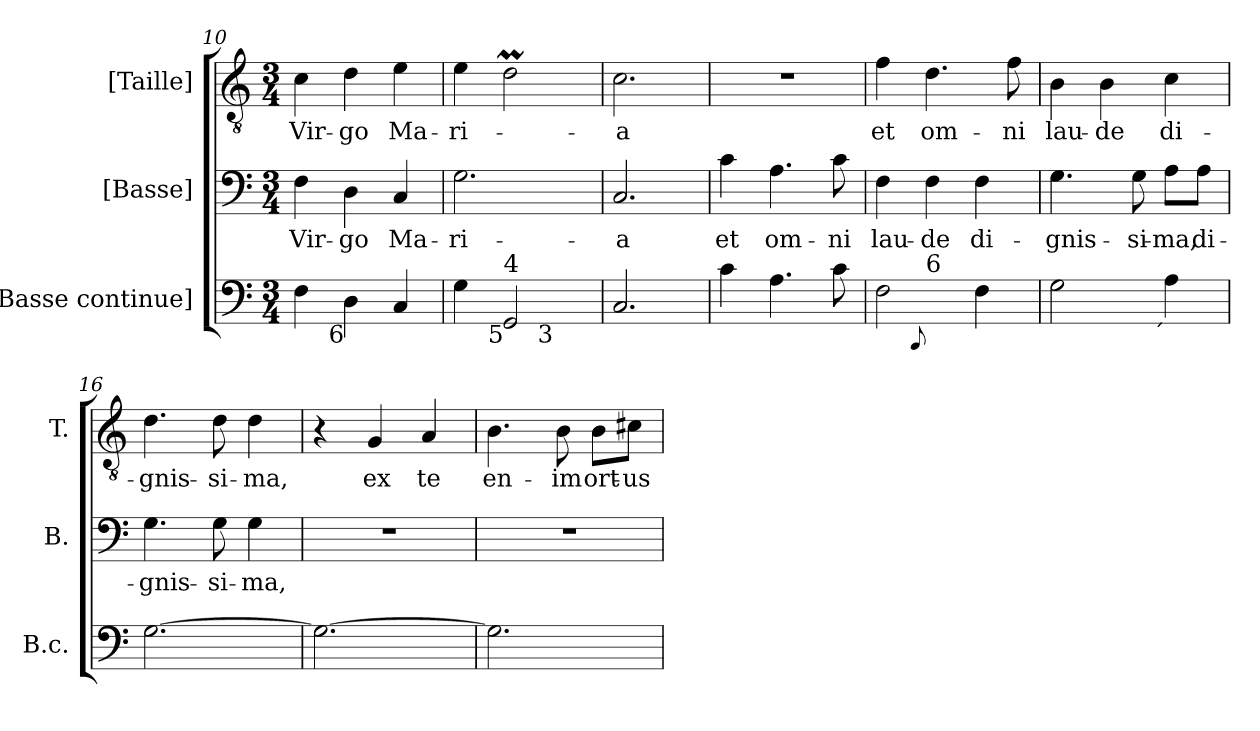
**kern	**kern	**text	**kern	**text
*part3	*part2	*part2	*part1	*part1
*staff3	*staff2	*staff2	*staff1	*staff1
*I"[Basse continue]	*I"[Basse]	*	*I"[Taille]	*
*I'B.c.	*I'B.	*	*I'T.	*
*clefF4	*clefF4	*	*clefGv2	*
*	*	*	*ITrd7c12	*
*k[]	*k[]	*	*k[]	*
*C:	*C:	*	*C:	*
*M3/4	*M3/4	*	*M3/4	*
=10	=10	=10	=10	=10
!	!	!LO:LY:b:color=#000000	!	!
!	!	!	!	!LO:LY:b:color=#000000
4Fi\	4Fi\	Vir-	4Ci\	Vir-
!	!	!LO:LY:b:color=#000000	!	!
!LO:TX:b:rj:t=6	!	!	!	!
!	!	!	!	!LO:LY:b:color=#000000
4Di\	4Di\	-go	4Di\	-go
!	!	!LO:LY:b:color=#000000	!	!
!	!	!	!	!LO:LY:b:color=#000000
4Ci/	4Ci/	Ma-	4Ei\	Ma-
=11	=11	=11	=11	=11
!	!	!LO:LY:b:color=#000000	!	!
!LO:TX:b:rj:t=6	!	!	!	!
!LO:TX:t=4	!	!	!	!
!	!	!	!	!LO:LY:b:color=#000000
*^	*	*	*	*
4Gi\	2ryy	2.Gi\	-ri-	4Ei\	-ri-
!LO:TX:b:rj:t=5	!	!	!	!	!
!LO:TX:t=4	!	!	!	!	!
2GGi/	.	.	.	2DMi\	.
!	!LO:TX:b:rj:t=3	!	!	!	!
.	4ryy	.	.	.	.
*v	*v	*	*	*	*
=12	=12	=12	=12	=12
*^	*	*	*	*
!	!	!	!LO:LY:b:color=#000000	!	!
*v	*v	*	*	*	*
*^	*	*	*	*
!	!	!	!	!	!LO:LY:b:color=#000000
*v	*v	*	*	*	*
2.Ci/	2.Ci/	-a	2.Ci\	-a
=13	=13	=13	=13	=13
!	!	!LO:LY:b:color=#000000	!LO:N:vis=1	!
4ci\	4ci\	et	2.r	.
!	!	!LO:LY:b:color=#000000	!	!
4.Ai\	4.Ai\	om-	.	.
!	!	!LO:LY:b:color=#000000	!	!
8ci\	8ci\	-ni	.	.
=14	=14	=14	=14	=14
!	!	!LO:LY:b:color=#000000	!	!
!LO:TX:b:rj:t=9	!	!	!	!
!	!	!	!	!LO:LY:b:color=#000000
*^	*	*	*	*
2Fi\	4ryy	4Fi\	lau-	4Fi\	et
!	!	!	!LO:LY:b:color=#000000	!	!
!	!LO:TX:b:rj:t=[8]	!	!	!	!
!	!LO:TX:t=6	!	!	!	!
!	!	!	!	!	!LO:LY:b:color=#000000
.	2ryy	4Fi\	-de	4.Di\	om-
!	!	!	!LO:LY:b:color=#000000	!	!
4Fi\	.	4Fi\	di-	.	.
!	!	!	!	!	!LO:LY:b:color=#000000
.	.	.	.	8Fi\	-ni
*v	*v	*	*	*	*
!!LO:LB:g=z
=15	=15	=15	=15	=15
*^	*	*	*	*
!	!	!	!LO:LY:b:color=#000000	!	!
*v	*v	*	*	*	*
*^	*	*	*	*
!	!	!	!	!	!LO:LY:b:color=#000000
*v	*v	*	*	*	*
2Gi\	4.Gi\	-gnis-	4BBi\	lau-
!	!	!	!	!LO:LY:b:color=#000000
.	.	.	4BBi\	-de
!	!	!LO:LY:b:color=#000000	!	!
.	8Gi\	-si-	.	.
!	!	!LO:LY:b:color=#000000	!	!
!LO:TX:b:rj:t=´	!	!	!	!
!	!	!	!	!LO:LY:b:color=#000000
4Ai\	8Ai\L	-ma,	4Ci\	di-
!	!	!LO:LY:b:color=#000000	!	!
.	8Ai\J	di-	.	.
=16	=16	=16	=16	=16
!	!	!LO:LY:b:color=#000000	!	!
!	!	!	!	!LO:LY:b:color=#000000
[2.Gi\	4.Gi\	-gnis-	4.Di\	-gnis-
!	!	!LO:LY:b:color=#000000	!	!
!	!	!	!	!LO:LY:b:color=#000000
.	8Gi\	-si-	8Di\	-si-
!	!	!LO:LY:b:color=#000000	!	!
!	!	!	!	!LO:LY:b:color=#000000
.	4Gi\	-ma,	4Di\	-ma,
=17	=17	=17	=17	=17
!	!LO:N:vis=1	!	!	!
2.Gi\_	2.r	.	4r	.
!	!	!	!	!LO:LY:b:color=#000000
.	.	.	4GGi/	ex
!	!	!	!	!LO:LY:b:color=#000000
.	.	.	4AAi/	te
=18	=18	=18	=18	=18
!	!LO:N:vis=1	!	!	!
!	!	!	!	!LO:LY:b:color=#000000
2.Gi\]	2.r	.	4.BBi\	en-
!	!	!	!	!LO:LY:b:color=#000000
.	.	.	8BBi\	-im
!	!	!	!	!LO:LY:b:color=#000000
.	.	.	8BBi\L	ort-
!	!	!	!	!LO:LY:b:color=#000000
.	.	.	8C#Xi\J	-us
=	=	=	=	=
*-	*-	*-	*-	*-
